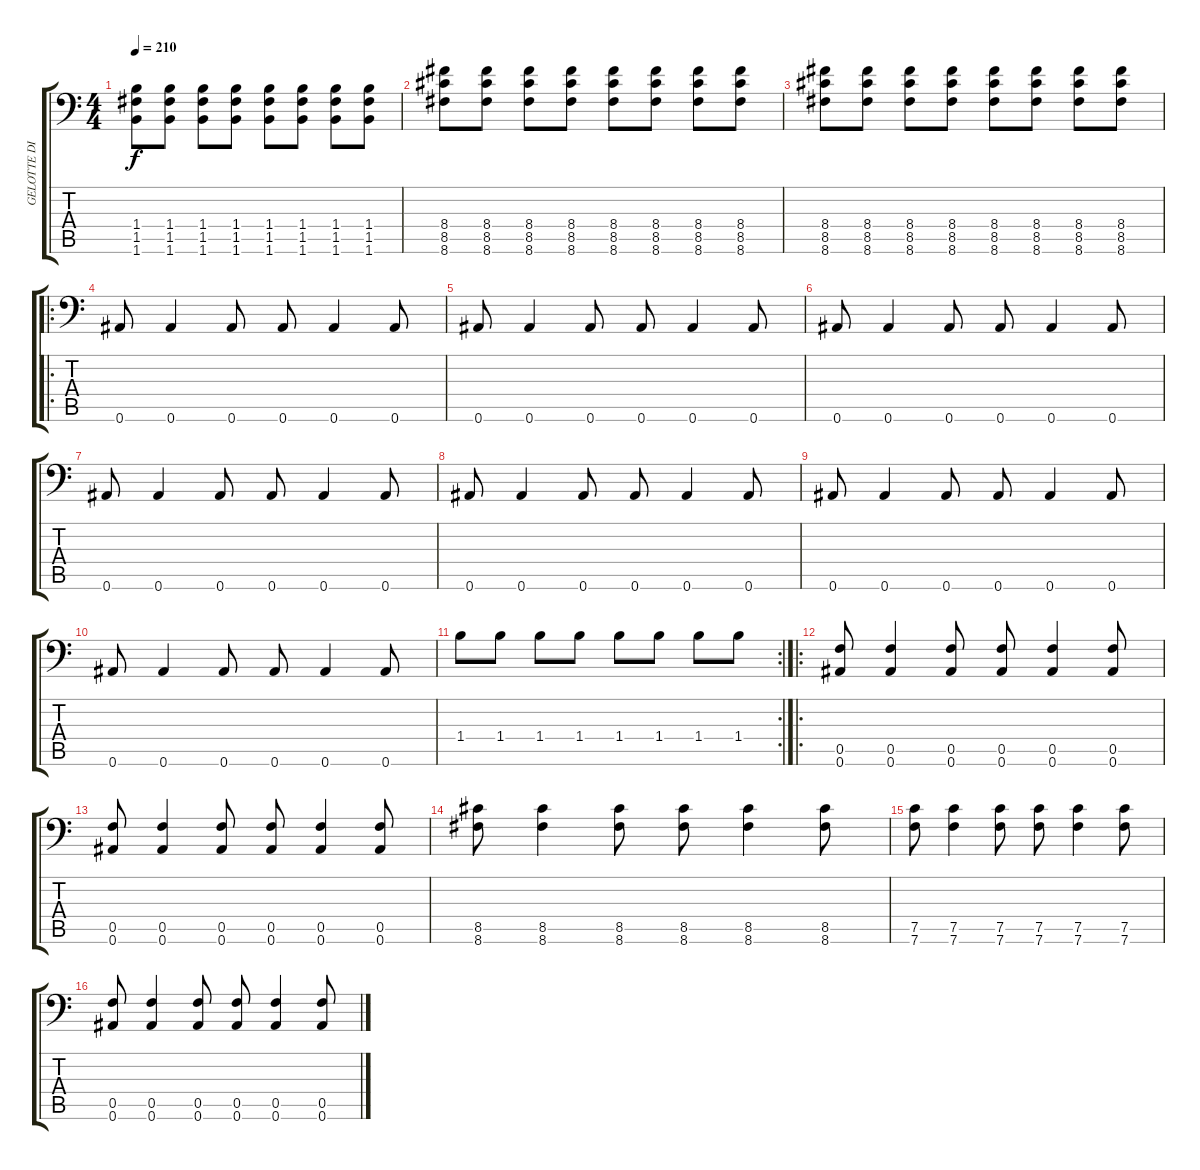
\track ("GELOTTE DISTORTION" "GELOTTE DI") {instrument distortionguitar}
\staff {score tabs}
\tuning (C4 G3 Eb3 Bb2 F2 Bb1) {hide}
\ts (4 4)
\tempo 210
\clef f4
\ks c
(1.4 1.5 1.6).8{dy f} (1.4 1.5 1.6).8 (1.4 1.5 1.6).8 (1.4 1.5 1.6).8 (1.4 1.5 1.6).8 (1.4 1.5 1.6).8 (1.4 1.5 1.6).8 (1.4 1.5 1.6).8 |
(8.4 8.5 8.6).8 (8.4 8.5 8.6).8 (8.4 8.5 8.6).8 (8.4 8.5 8.6).8 (8.4 8.5 8.6).8 (8.4 8.5 8.6).8 (8.4 8.5 8.6).8 (8.4 8.5 8.6).8 |
(8.4 8.5 8.6).8 (8.4 8.5 8.6).8 (8.4 8.5 8.6).8 (8.4 8.5 8.6).8 (8.4 8.5 8.6).8 (8.4 8.5 8.6).8 (8.4 8.5 8.6).8 (8.4 8.5 8.6).8 |
\ro
0.6.8 0.6.4 0.6.8 0.6.8 0.6.4 0.6.8 |
0.6.8 0.6.4 0.6.8 0.6.8 0.6.4 0.6.8 |
0.6.8 0.6.4 0.6.8 0.6.8 0.6.4 0.6.8 |
0.6.8 0.6.4 0.6.8 0.6.8 0.6.4 0.6.8 |
0.6.8 0.6.4 0.6.8 0.6.8 0.6.4 0.6.8 |
0.6.8 0.6.4 0.6.8 0.6.8 0.6.4 0.6.8 |
0.6.8 0.6.4 0.6.8 0.6.8 0.6.4 0.6.8 |
\rc 2
1.4.8 1.4.8 1.4.8 1.4.8 1.4.8 1.4.8 1.4.8 1.4.8 |
\ro
(0.5 0.6).8 (0.5 0.6).4 (0.5 0.6).8 (0.5 0.6).8 (0.5 0.6).4 (0.5 0.6).8 |
(0.5 0.6).8 (0.5 0.6).4 (0.5 0.6).8 (0.5 0.6).8 (0.5 0.6).4 (0.5 0.6).8 |
(8.5 8.6).8 (8.5 8.6).4 (8.5 8.6).8 (8.5 8.6).8 (8.5 8.6).4 (8.5 8.6).8 |
(7.5 7.6).8 (7.5 7.6).4 (7.5 7.6).8 (7.5 7.6).8 (7.5 7.6).4 (7.5 7.6).8 |
(0.5 0.6).8 (0.5 0.6).4 (0.5 0.6).8 (0.5 0.6).8 (0.5 0.6).4 (0.5 0.6).8
